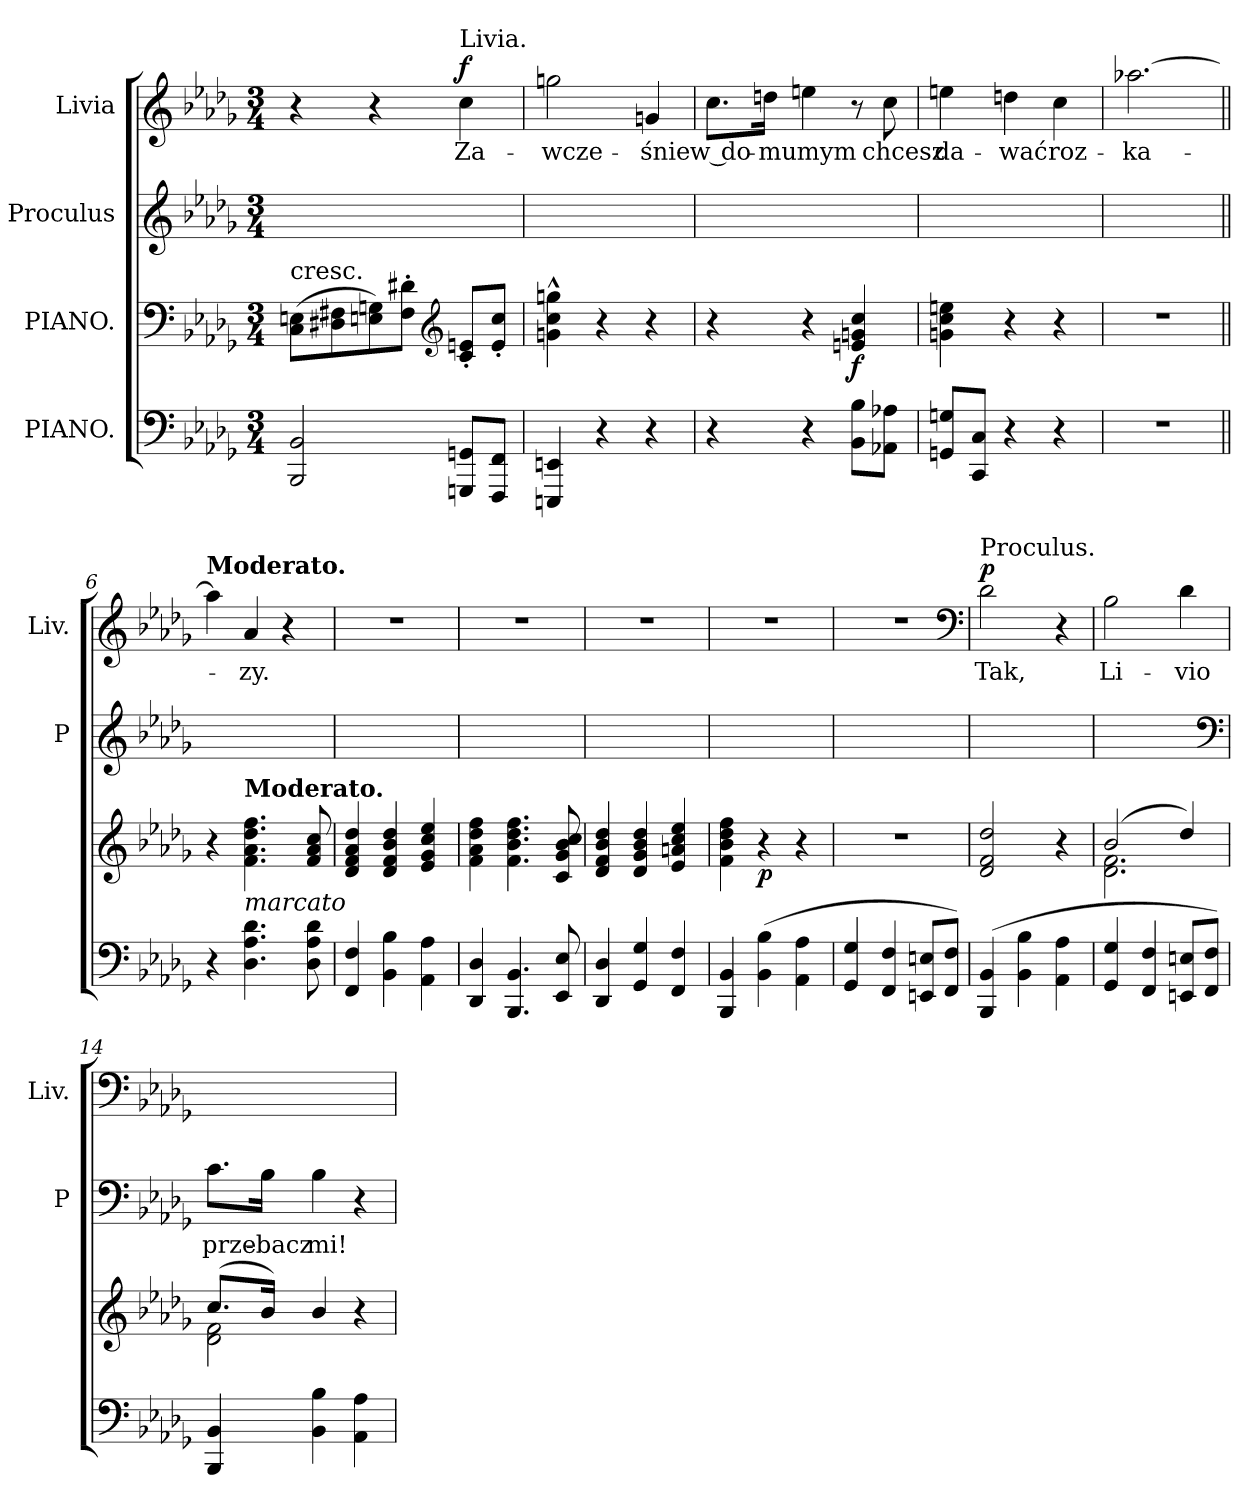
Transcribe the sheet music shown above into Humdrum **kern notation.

**kern	**kern	**dynam	**kern	**text	**kern	**text	**dynam
*part4	*part3	*part3	*part2	*part2	*part1	*part1	*part1
*staff4	*staff3	*staff3	*staff2	*staff2	*staff1	*staff1	*staff1
*I"PIANO.	*I"PIANO.	*	*I"Proculus	*	*I"Livia	*	*
*	*	*	*I'P	*	*I'Liv.	*	*
*clefF4	*clefF4	*	*clefG2	*	*clefG2	*	*
*k[b-e-a-d-g-]	*k[b-e-a-d-g-]	*	*k[b-e-a-d-g-]	*	*k[b-e-a-d-g-]	*	*
*b-:	*b-:	*	*b-:	*	*b-:	*	*
*M3/4	*M3/4	*	*M3/4	*	*M3/4	*	*
=1	=1	=1	=1	=1	=1	=1	=1
!	!LO:TX:t=cresc.	!	!	!	!	!	!
2BBB-/ 2BB-/	(8C\ 8En\L	.	2.ryy	.	4r	.	.
.	8D#X\ 8F#X\	.	.	.	.	.	.
.	8En\ 8Gn\)	.	.	.	4r	.	.
.	8F#'\ 8d#X'\J	.	.	.	.	.	.
*	*clefG2	*	*	*	*	*	*
!	!	!	!	!	!LO:TX:a:t=Livia.	!	!
!	!	!	!	!	!	!	!LO:DY:a
8GGGn/ 8GGn/L	8c'/ 8en'/L	.	.	.	4cc\	Za-	f
8FFF/ 8FF/J	8e'/ 8cc'/J	.	.	.	.	.	.
=2	=2	=2	=2	=2	=2	=2	=2
4EEEn/ 4EEn/	4gn^^\ 4cc^^\ 4ggn^^\	.	2.ryy	.	2ggn\	-wcze-	.
4r	4r	.	.	.	.	.	.
4r	4r	.	.	.	4gn/	-śnie	.
=3	=3	=3	=3	=3	=3	=3	=3
4r	4r	.	2.ryy	.	8.cc\L	w do-	.
.	.	.	.	.	16ddn\Jk	-mu	.
4r	4r	.	.	.	4een\	mym	.
8BB-\ 8B-\L	4en/ 4gn/ 4cc/	f	.	.	8r	.	.
8AA-X\ 8A-X\J	.	.	.	.	8cc\	chcesz	.
=4	=4	=4	=4	=4	=4	=4	=4
8GGn/ 8Gn/L	4gn\ 4cc\ 4een\	.	2.ryy	.	4een\	da-	.
8CC/ 8C/J	.	.	.	.	.	.	.
4r	4r	.	.	.	4ddn\	-wać	.
4r	4r	.	.	.	4cc\	roz-	.
=5	=5	=5	=5	=5	=5	=5	=5
2.r	2.r	.	2.ryy	.	[2.aa-X\	-ka-	.
=6||	=6||	=6||	=6||	=6||	=6||	=6||	=6||
!	!	!	!	!	!LO:TX:a:B:t=Moderato.	!	!
4r	4r	.	2.ryy	.	4aa-\]	.	.
!	!LO:TX:b:i:t=marcato	!	!	!	!	!	!
!	!LO:TX:a:B:t=Moderato.	!	!	!	!	!	!
4.D-\ 4.A-\ 4.d-\	4.f\ 4.a-\ 4.dd-\ 4.ff\	.	.	.	4a-/	-zy.	.
.	.	.	.	.	4r	.	.
8D-\ 8A-\ 8d-\	8f/ 8a-/ 8cc/	.	.	.	.	.	.
=7	=7	=7	=7	=7	=7	=7	=7
4FF/ 4F/	4d-/ 4f/ 4a-/ 4dd-/	.	2.ryy	.	2.r	.	.
4BB-\ 4B-\	4d-/ 4f/ 4b-/ 4dd-/	.	.	.	.	.	.
4AA-\ 4A-\	4e-/ 4g-/ 4cc/ 4ee-/	.	.	.	.	.	.
=8	=8	=8	=8	=8	=8	=8	=8
4DD-/ 4D-/	4f\ 4a-\ 4dd-\ 4ff\	.	2.ryy	.	2.r	.	.
4.BBB-/ 4.BB-/	4.f\ 4.b-\ 4.dd-\ 4.ff\	.	.	.	.	.	.
8EE-/ 8E-/	8c/ 8g-/ 8b-/ 8cc/	.	.	.	.	.	.
=9	=9	=9	=9	=9	=9	=9	=9
4DD-/ 4D-/	4d-/ 4f/ 4b-/ 4dd-/	.	2.ryy	.	2.r	.	.
4GG-/ 4G-/	4d-/ 4g-/ 4b-/ 4dd-/	.	.	.	.	.	.
4FF/ 4F/	4e-/ 4an/ 4cc/ 4ee-/	.	.	.	.	.	.
=10	=10	=10	=10	=10	=10	=10	=10
4BBB-/ 4BB-/	4f\ 4b-\ 4dd-\ 4ff\	.	2.ryy	.	2.r	.	.
(4BB-\ 4B-\	4r	p	.	.	.	.	.
4AA-\ 4A-\	4r	.	.	.	.	.	.
=11	=11	=11	=11	=11	=11	=11	=11
4GG-/ 4G-/	2.r	.	2.ryy	.	2.r	.	.
4FF/ 4F/	.	.	.	.	.	.	.
8EEn/ 8En/L	.	.	.	.	.	.	.
8FF/ 8F/J)	.	.	.	.	.	.	.
*	*	*	*	*	*clefF4	*	*
=12	=12	=12	=12	=12	=12	=12	=12
!	!	!	!	!	!LO:TX:a:t=Proculus.	!	!
!	!	!	!	!	!	!	!LO:DY:a
(4BBB-/ 4BB-/	2d-/ 2f/ 2dd-/	.	2.ryy	.	2d-\	Tak,	p
4BB-\ 4B-\	.	.	.	.	.	.	.
4AA-\ 4A-\	4r	.	.	.	4r	.	.
=13	=13	=13	=13	=13	=13	=13	=13
*	*^	*	*	*	*	*	*
4GG-/ 4G-/	(2b-/	2.d-\ 2.f\	.	2.ryy	.	2B-\	Li-	.
4FF/ 4F/	.	.	.	.	.	.	.	.
8EEn/ 8En/L	4dd-/)	.	.	.	.	4d-\	-vio	.
8FF/ 8F/J)	.	.	.	.	.	.	.	.
*	*	*	*	*clefF4	*	*	*	*
=14	=14	=14	=14	=14	=14	=14	=14	=14
4BBB-/ 4BB-/	(8.cc/L	2d-\ 2f\	.	8.c\L	prze-	2.ryy	.	.
.	16b-/Jk)	.	.	16B-\Jk	-bacz	.	.	.
4BB-\ 4B-\	4b-/	.	.	4B-\	mi!	.	.	.
4AA-\ 4A-\	4r	4ryy	.	4r	.	.	.	.
*	*v	*v	*	*	*	*	*	*
=	=	=	=	=	=	=	=
*-	*-	*-	*-	*-	*-	*-	*-
